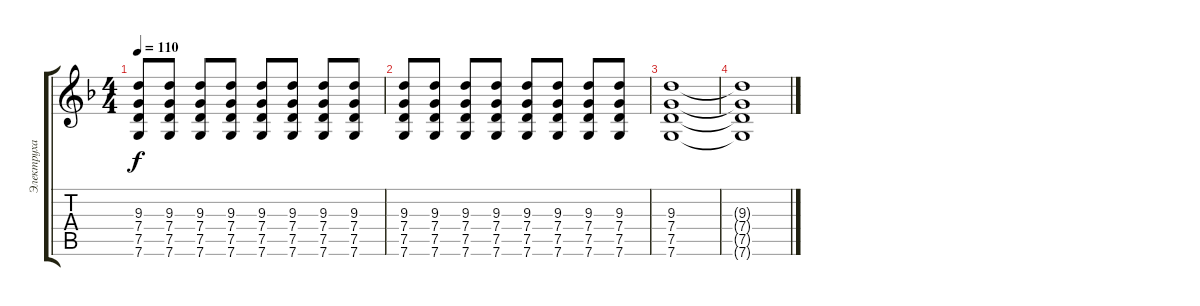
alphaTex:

\track ("Электруха" "Электруха") {instrument distortionguitar}
\staff {score tabs}
\tuning (D4 A3 F3 C3 G2 C2) {hide}
\ts (4 4)
\tempo 110
\clef g2
\ks dminor
(9.3 7.4 7.5 7.6).8{dy f} (9.3 7.4 7.5 7.6).8 (9.3 7.4 7.5 7.6).8 (9.3 7.4 7.5 7.6).8 (9.3 7.4 7.5 7.6).8 (9.3 7.4 7.5 7.6).8 (9.3 7.4 7.5 7.6).8 (9.3 7.4 7.5 7.6).8 |
(9.3 7.4 7.5 7.6).8 (9.3 7.4 7.5 7.6).8 (9.3 7.4 7.5 7.6).8 (9.3 7.4 7.5 7.6).8 (9.3 7.4 7.5 7.6).8 (9.3 7.4 7.5 7.6).8 (9.3 7.4 7.5 7.6).8 (9.3 7.4 7.5 7.6).8 |
(9.3 7.4 7.5 7.6).1 |
(9.3{t} 7.4{t} 7.5{t} 7.6{t}).1
